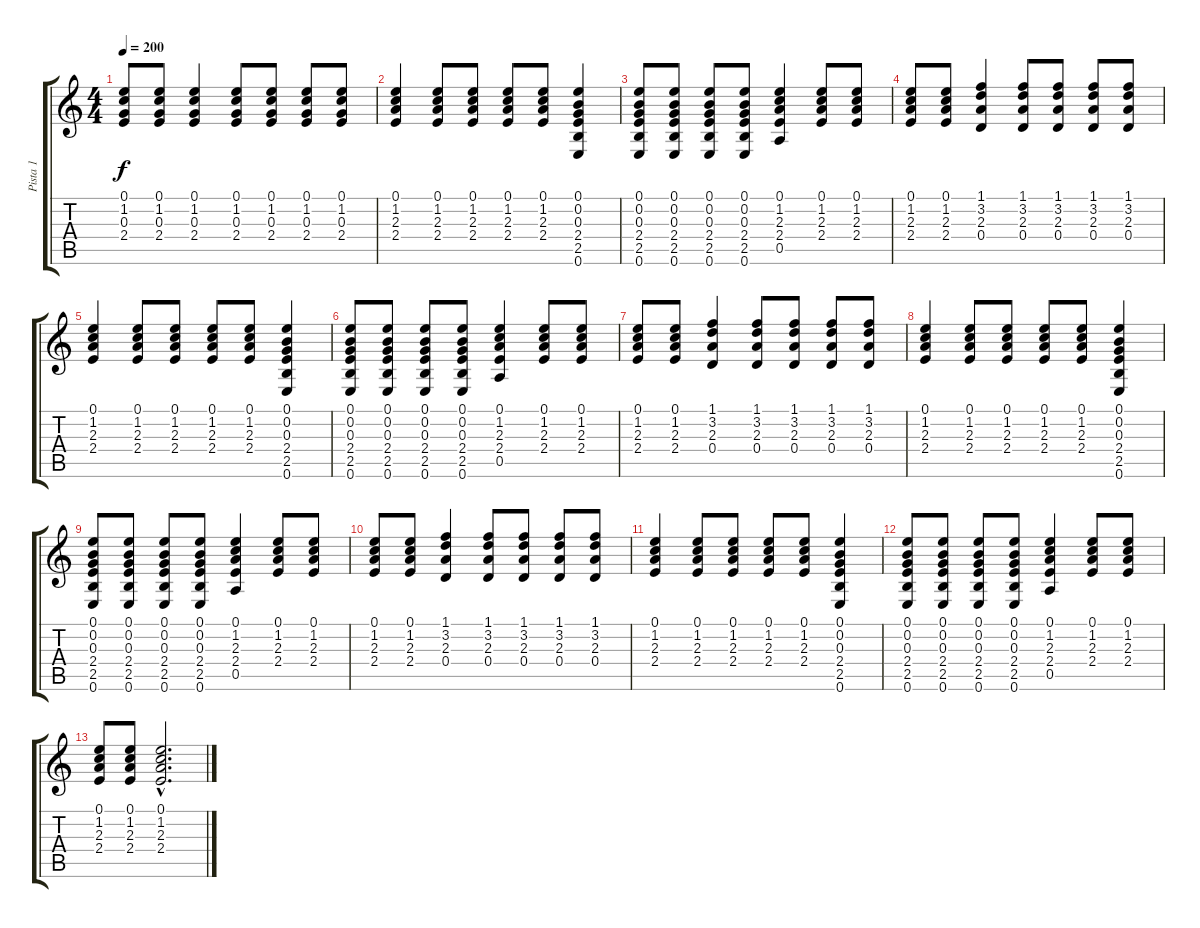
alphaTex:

\track ("Pista 1" "Pista 1") {instrument acousticguitarnylon}
\staff {score tabs}
\tuning (E4 B3 G3 D3 A2 E2) {hide}
\ts (4 4)
\tempo 200
\clef g2
\ks c
(0.1 1.2 0.3 2.4).8{dy f} (0.1 1.2 0.3 2.4).8 (0.1 1.2 0.3 2.4).4 (0.1 1.2 0.3 2.4).8 (0.1 1.2 0.3 2.4).8 (0.1 1.2 0.3 2.4).8 (0.1 1.2 0.3 2.4).8 |
(0.1 1.2 2.3 2.4).4 (0.1 1.2 2.3 2.4).8 (0.1 1.2 2.3 2.4).8 (0.1 1.2 2.3 2.4).8 (0.1 1.2 2.3 2.4).8 (0.1 0.2 0.3 2.4 2.5 0.6).4 |
(0.1 0.2 0.3 2.4 2.5 0.6).8 (0.1 0.2 0.3 2.4 2.5 0.6).8 (0.1 0.2 0.3 2.4 2.5 0.6).8 (0.1 0.2 0.3 2.4 2.5 0.6).8 (0.1 1.2 2.3 2.4 0.5).4 (0.1 1.2 2.3 2.4).8 (0.1 1.2 2.3 2.4).8 |
(0.1 1.2 2.3 2.4).8 (0.1 1.2 2.3 2.4).8 (1.1 3.2 2.3 0.4).4 (1.1 3.2 2.3 0.4).8 (1.1 3.2 2.3 0.4).8 (1.1 3.2 2.3 0.4).8 (1.1 3.2 2.3 0.4).8 |
(0.1 1.2 2.3 2.4).4 (0.1 1.2 2.3 2.4).8 (0.1 1.2 2.3 2.4).8 (0.1 1.2 2.3 2.4).8 (0.1 1.2 2.3 2.4).8 (0.1 0.2 0.3 2.4 2.5 0.6).4 |
(0.1 0.2 0.3 2.4 2.5 0.6).8 (0.1 0.2 0.3 2.4 2.5 0.6).8 (0.1 0.2 0.3 2.4 2.5 0.6).8 (0.1 0.2 0.3 2.4 2.5 0.6).8 (0.1 1.2 2.3 2.4 0.5).4 (0.1 1.2 2.3 2.4).8 (0.1 1.2 2.3 2.4).8 |
(0.1 1.2 2.3 2.4).8 (0.1 1.2 2.3 2.4).8 (1.1 3.2 2.3 0.4).4 (1.1 3.2 2.3 0.4).8 (1.1 3.2 2.3 0.4).8 (1.1 3.2 2.3 0.4).8 (1.1 3.2 2.3 0.4).8 |
(0.1 1.2 2.3 2.4).4 (0.1 1.2 2.3 2.4).8 (0.1 1.2 2.3 2.4).8 (0.1 1.2 2.3 2.4).8 (0.1 1.2 2.3 2.4).8 (0.1 0.2 0.3 2.4 2.5 0.6).4 |
(0.1 0.2 0.3 2.4 2.5 0.6).8 (0.1 0.2 0.3 2.4 2.5 0.6).8 (0.1 0.2 0.3 2.4 2.5 0.6).8 (0.1 0.2 0.3 2.4 2.5 0.6).8 (0.1 1.2 2.3 2.4 0.5).4 (0.1 1.2 2.3 2.4).8 (0.1 1.2 2.3 2.4).8 |
(0.1 1.2 2.3 2.4).8 (0.1 1.2 2.3 2.4).8 (1.1 3.2 2.3 0.4).4 (1.1 3.2 2.3 0.4).8 (1.1 3.2 2.3 0.4).8 (1.1 3.2 2.3 0.4).8 (1.1 3.2 2.3 0.4).8 |
(0.1 1.2 2.3 2.4).4 (0.1 1.2 2.3 2.4).8 (0.1 1.2 2.3 2.4).8 (0.1 1.2 2.3 2.4).8 (0.1 1.2 2.3 2.4).8 (0.1 0.2 0.3 2.4 2.5 0.6).4 |
(0.1 0.2 0.3 2.4 2.5 0.6).8 (0.1 0.2 0.3 2.4 2.5 0.6).8 (0.1 0.2 0.3 2.4 2.5 0.6).8 (0.1 0.2 0.3 2.4 2.5 0.6).8 (0.1 1.2 2.3 2.4 0.5).4 (0.1 1.2 2.3 2.4).8 (0.1 1.2 2.3 2.4).8 |
(0.1 1.2 2.3 2.4).8 (0.1 1.2 2.3 2.4).8 (0.1{hac} 1.2{hac} 2.3{hac} 2.4{hac}).2{d}
